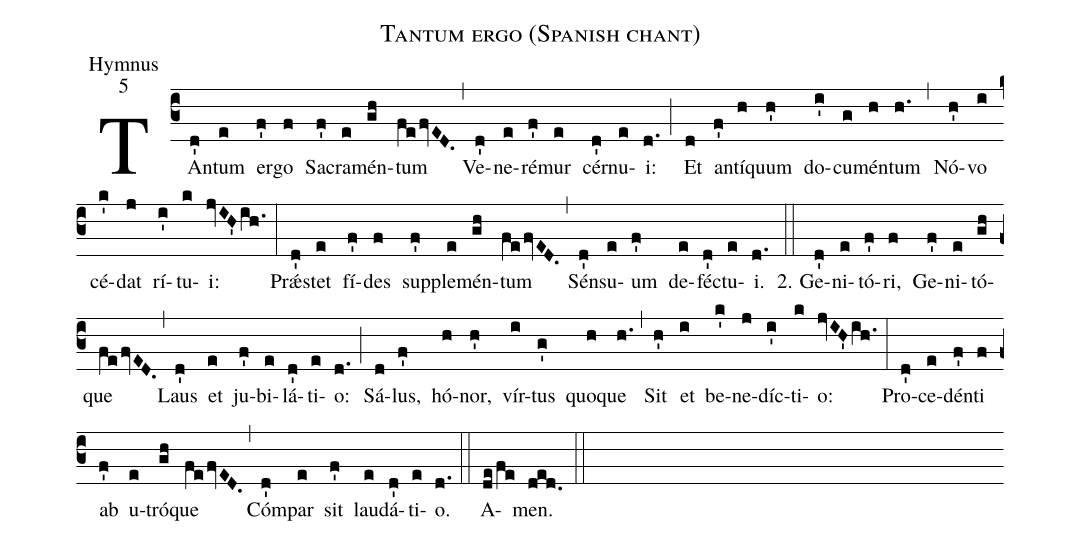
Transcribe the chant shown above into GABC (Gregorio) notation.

name: Tantum ergo (Spanish chant);
office-part: Hymnus;
mode: 5;
%%
(c3)TAn(d')tum(e) er(f')go(f) Sa(f')cra(e)mén(gh)tum(fe/fvED.) (,)
Ve(d')ne(e)ré(f')mur(e) cér(d')nu(e)i:(d.) (;)
Et(d) an(f')tí(h)quum(h') do(i')cu(g)mén(h)tum(h.) (,)
Nó(h')vo(i) cé(k')dat(j) rí(i')tu(k)i:(jvIH'ih.) (:)
Prǽs(d')tet(e) fí(f')des(f) sup(f')ple(e)mén(gh)tum(fe/fvED.) (,)
Sén(d')su(e)um(f') de(e)féc(d')tu(e)i.(d.) (::)
2. Ge(d')ni(e)tó(f')ri,(f) Ge(f')ni(e)tó(gh)que(fe/fvED.) (,)
Laus(d') et(e) ju(f')bi(e)lá(d')ti(e)o:(d.) (;)
Sá(d)lus,(f') hó(h)nor,(h') vír(i)tus(g') quo(h)que(h.) (,)
Sit(h') et(i) be(k')ne(j)díc(i')ti(k)o:(jvIH'/ih.) (:)
Pro(d')ce(e)dén(f')ti(f) ab(f') u(e)tró(gh)que(fe/fvED.) (,)
Cóm(d')par(e) sit(f') lau(e)dá(d')ti(e)o.(d.) (::)
A(de/fe)men.(ded.) (::)
